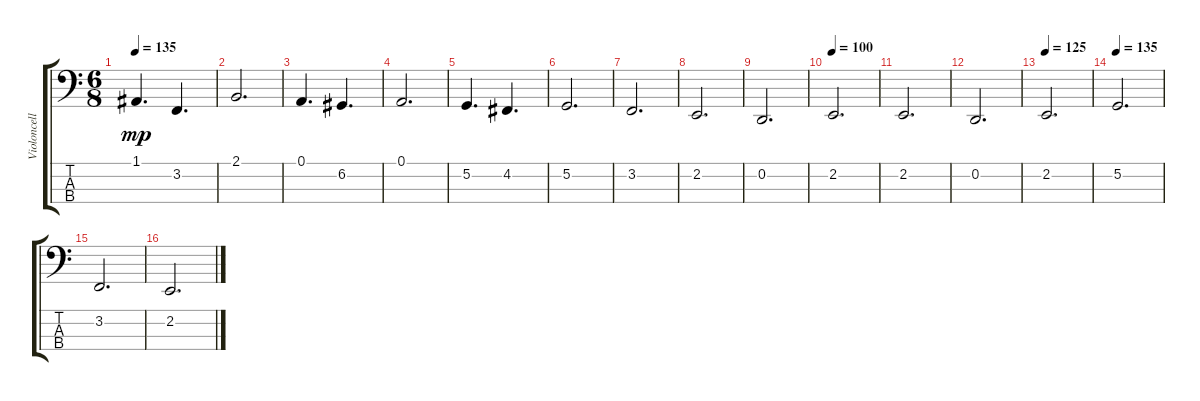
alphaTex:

\track ("Violoncello" "Violoncell") {instrument cello}
\staff {score tabs}
\tuning (A2 D2 G1 C1) {hide}
\ts (6 8)
\tempo 135
\clef f4
\ks c
1.1.4{d dy mp} 3.2.4{d} |
2.1.2{d} |
0.1.4{d} 6.2.4{d} |
0.1.2{d} |
5.2.4{d} 4.2.4{d} |
5.2.2{d} |
3.2.2{d} |
2.2.2{d} |
0.2.2{d} |
\tempo 100
2.2.2{d} |
2.2.2{d} |
0.2.2{d} |
\tempo 125
2.2.2{d} |
\tempo 135
5.2.2{d} |
3.2.2{d} |
2.2.2{d}
